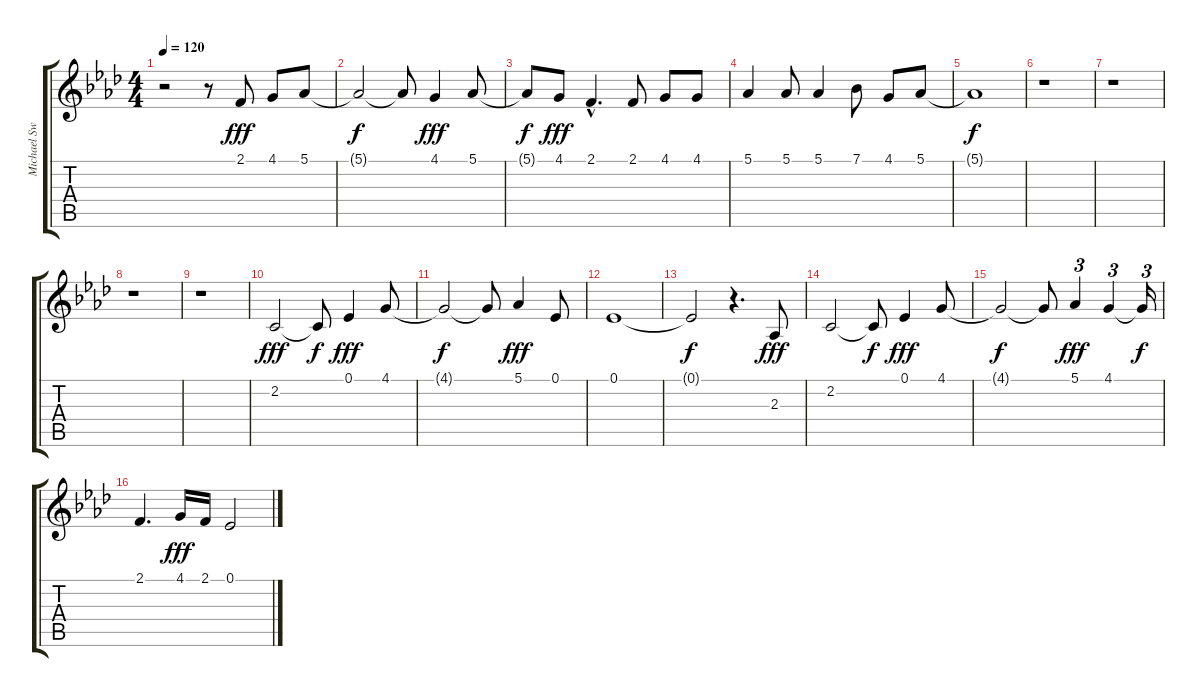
\track ("Michael Sweet" "Michael Sw") {instrument synthvoice}
\staff {score tabs}
\tuning (Eb4 Bb3 Gb3 Db3 Ab2 Eb2) {hide}
\ts (4 4)
\tempo 120
\clef g2
\ks ab
r.2{dy f} r.8 2.1.8{dy fff} 4.1.8 5.1.8 |
5.1{t}.2{dy f} 5.1{t}.8 4.1.4{dy fff} 5.1.8 |
5.1{t}.8{dy f} 4.1.8{dy fff} 2.1{hac}.4{d} 2.1.8 4.1.8 4.1.8 |
5.1.4 5.1.8 5.1.4 7.1.8 4.1.8 5.1.8 |
5.1{t}.1{dy f} |
r.1 |
r.1 |
r.1 |
r.1 |
2.2.2{dy fff} 2.2{t}.8{dy f} 0.1.4{dy fff} 4.1.8 |
4.1{t}.2{dy f} 4.1{t}.8 5.1.4{dy fff} 0.1.8 |
0.1.1 |
0.1{t}.2{dy f} r.4{d} 2.3.8{dy fff} |
2.2.2 2.2{t}.8{dy f} 0.1.4{dy fff} 4.1.8 |
4.1{t}.2{dy f} 4.1{t}.8 5.1.4{tu (3 2) dy fff} 4.1.4{tu (3 2)} 4.1{t}.16{tu (3 2) dy f} |
2.1.4{d} 4.1.16{dy fff} 2.1.16 0.1.2
